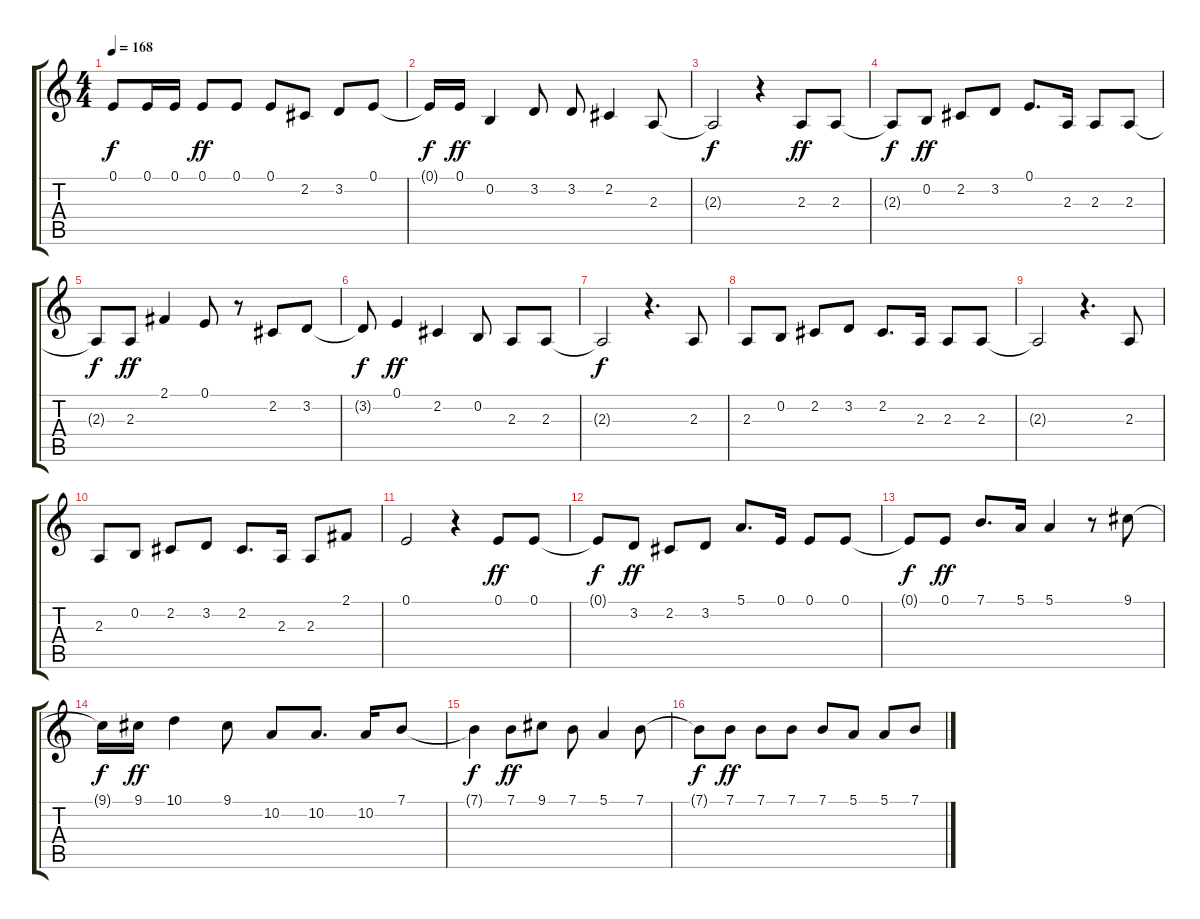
\track "" {instrument clarinet}
\staff {score tabs}
\tuning (E4 B3 G3 D3 A2 E2) {hide}
\ts (4 4)
\tempo 168
\clef g2
\ks c
0.1{t}.8{dy f} 0.1.16 0.1.16 0.1.8{dy ff} 0.1.8 0.1.8 2.2.8 3.2.8 0.1.8 |
0.1{t}.16{dy f} 0.1.16{dy ff} 0.2.4 3.2.8 3.2.8 2.2.4 2.3.8 |
2.3{t}.2{dy f} r.4 2.3.8{dy ff} 2.3.8 |
2.3{t}.8{dy f} 0.2.8{dy ff} 2.2.8 3.2.8 0.1.8{d} 2.3.16 2.3.8 2.3.8 |
2.3{t}.8{dy f} 2.3.8{dy ff} 2.1.4 0.1.8 r.8 2.2.8 3.2.8 |
3.2{t}.8{dy f} 0.1.4{dy ff} 2.2.4 0.2.8 2.3.8 2.3.8 |
2.3{t}.2{dy f} r.4{d} 2.3.8 |
2.3.8 0.2.8 2.2.8 3.2.8 2.2.8{d} 2.3.16 2.3.8 2.3.8 |
2.3{t}.2 r.4{d} 2.3.8 |
2.3.8 0.2.8 2.2.8 3.2.8 2.2.8{d} 2.3.16 2.3.8 2.1.8 |
0.1.2 r.4 0.1.8{dy ff} 0.1.8 |
0.1{t}.8{dy f} 3.2.8{dy ff} 2.2.8 3.2.8 5.1.8{d} 0.1.16 0.1.8 0.1.8 |
0.1{t}.8{dy f} 0.1.8{dy ff} 7.1.8{d} 5.1.16 5.1.4 r.8 9.1.8 |
9.1{t}.16{dy f} 9.1.16{dy ff} 10.1.4 9.1.8 10.2.8 10.2.8{d} 10.2.16 7.1.8 |
7.1{t}.4{dy f} 7.1.8{dy ff} 9.1.8 7.1.8 5.1.4 7.1.8 |
7.1{t}.8{dy f} 7.1.8{dy ff} 7.1.8 7.1.8 7.1.8 5.1.8 5.1.8 7.1.8
